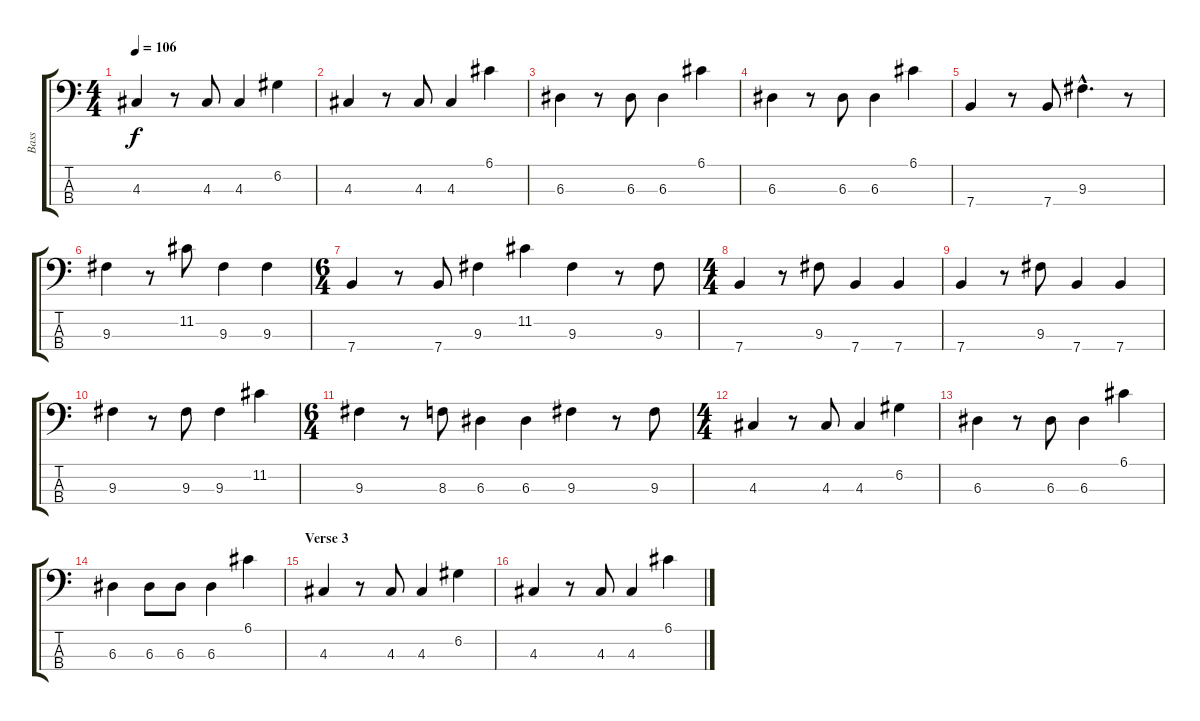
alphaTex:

\track ("Bass" "Bass") {instrument electricbassfinger}
\staff {score tabs}
\tuning (G2 D2 A1 E1) {hide}
\ts (4 4)
\tempo 106
\clef f4
\ks c
4.3.4{dy f} r.8 4.3.8 4.3.4 6.2.4 |
4.3.4 r.8 4.3.8 4.3.4 6.1.4 |
6.3.4 r.8 6.3.8 6.3.4 6.1.4 |
6.3.4 r.8 6.3.8 6.3.4 6.1.4 |
7.4.4 r.8 7.4.8 9.3{hac}.4{d} r.8 |
9.3.4 r.8 11.2.8 9.3.4 9.3.4 |
\ts (6 4)
7.4.4 r.8 7.4.8 9.3.4 11.2.4 9.3.4 r.8 9.3.8 |
\ts (4 4)
7.4.4 r.8 9.3.8 7.4.4 7.4.4 |
7.4.4 r.8 9.3.8 7.4.4 7.4.4 |
9.3.4 r.8 9.3.8 9.3.4 11.2.4 |
\ts (6 4)
9.3.4 r.8 8.3.8 6.3.4 6.3.4 9.3.4 r.8 9.3.8 |
\ts (4 4)
4.3.4 r.8 4.3.8 4.3.4 6.2.4 |
6.3.4 r.8 6.3.8 6.3.4 6.1.4 |
6.3.4 6.3.8 6.3.8 6.3.4 6.1.4 |
\section ("" "Verse 3")
4.3.4 r.8 4.3.8 4.3.4 6.2.4 |
4.3.4 r.8 4.3.8 4.3.4 6.1.4
